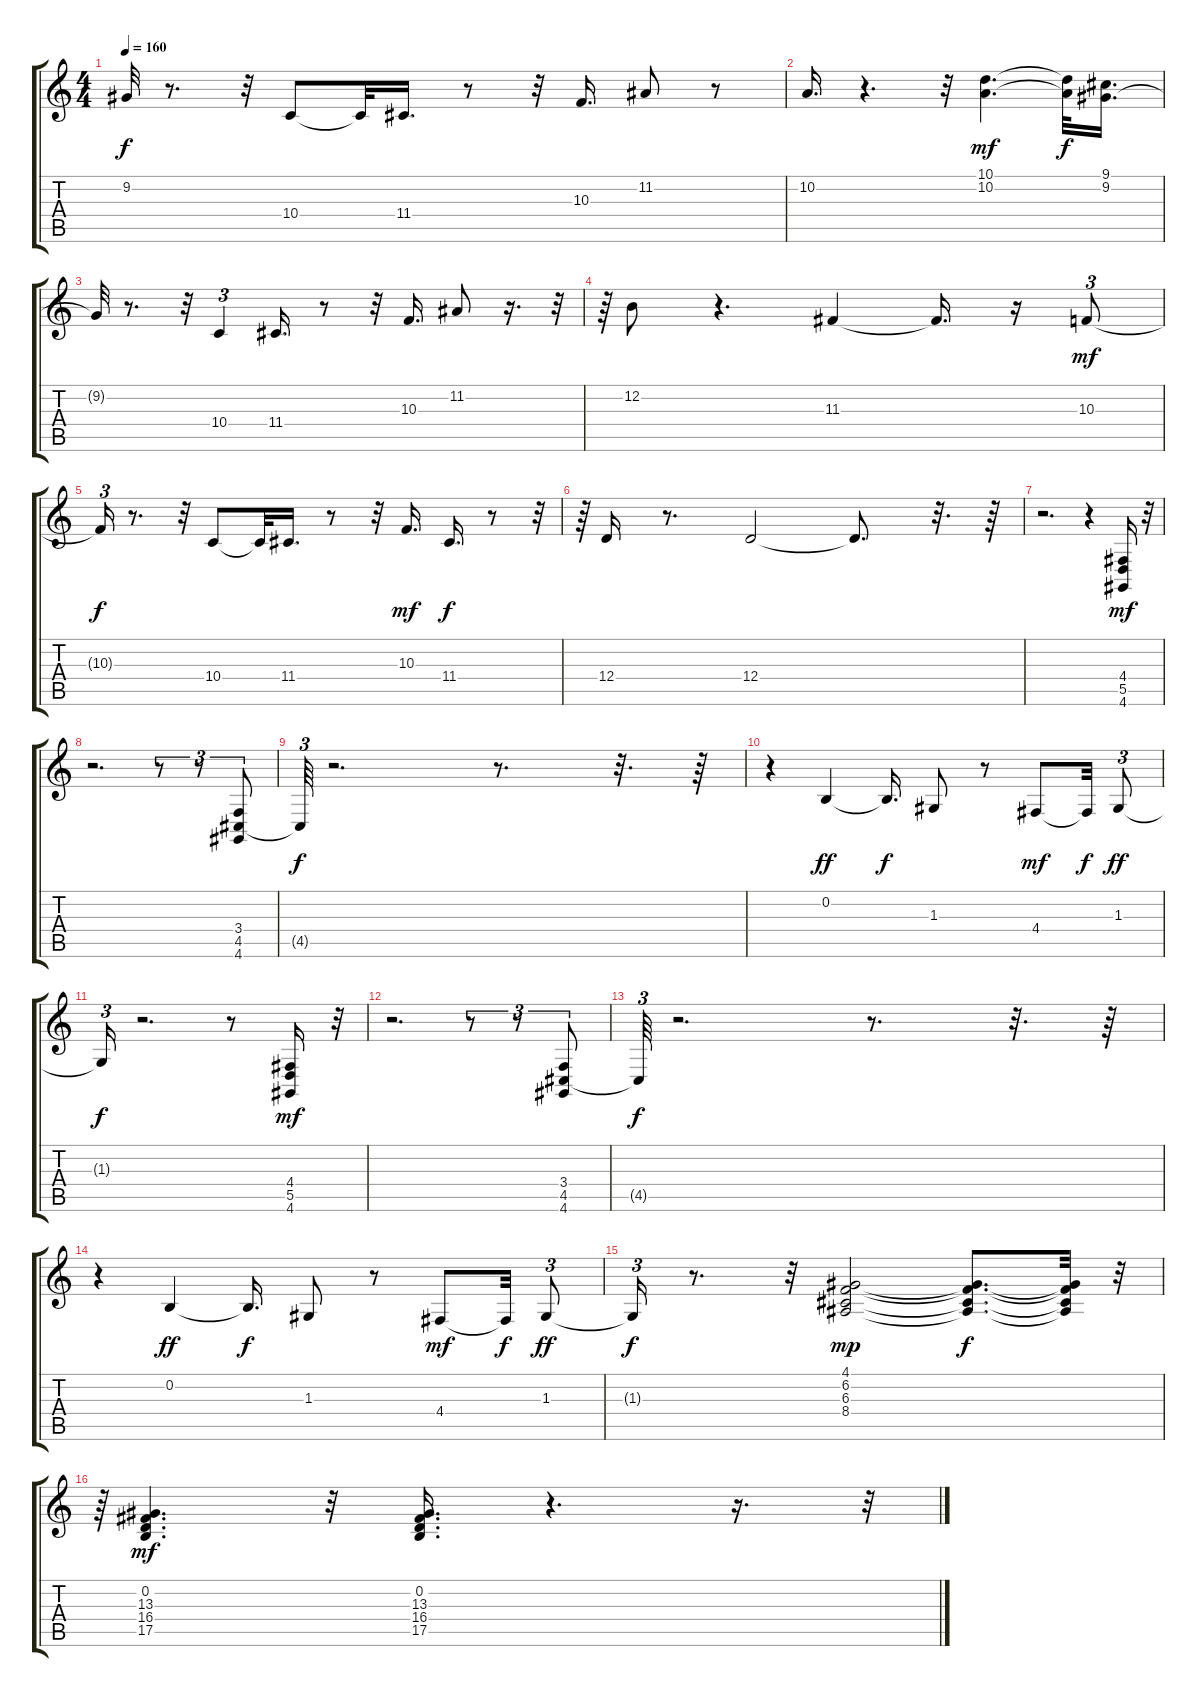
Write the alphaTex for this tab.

\track "" {instrument altosax}
\staff {score tabs}
\tuning (E4 B3 G3 D3 A2 E2) {hide}
\ts (4 4)
\tempo 160
\clef g2
\ks c
9.2{t}.32{dy f} r.8{d} r.32 10.4.8 10.4{t}.32 11.4.16{d} r.8 r.32 10.3.16{d} 11.2.8 r.8 |
10.2.16{d} r.4{d} r.32 (10.1 10.2).4{d dy mf} (10.1{t} 10.2{t}).32{dy f} (9.1 9.2).16{d} |
9.2{t}.32 r.8{d} r.32 10.4.4{tu (3 2)} 11.4.16{d} r.8 r.32 10.3.16{d} 11.2.8 r.16{d} r.32{tu (3 2)} |
r.64{tu (3 2)} 12.2.8 r.4{d} 11.3.4 11.3{t}.16{d} r.16 10.3.8{tu (3 2) dy mf} |
10.3{t}.16{tu (3 2) dy f} r.8{d} r.32 10.4.8 10.4{t}.32 11.4.16{d} r.8 r.32 10.3.16{d dy mf} 11.4.16{d dy f} r.8 r.32{tu (3 2)} |
r.64{tu (3 2)} 12.4.16 r.8{d} 12.4.2 12.4{t}.8{d} r.32{d} r.64 |
r.2{d} r.4{tu (3 2)} (4.4 5.5 4.6).16{dy mf} r.32{tu (3 2)} |
r.2{d} r.8{tu (3 2)} r.8{tu (3 2)} (3.4 4.5 4.6).8{tu (3 2)} |
4.5{t}.64{tu (3 2) dy f} r.2{d} r.8{d} r.32{d} r.64 |
r.4{tu (3 2)} 0.2.4{dy ff} 0.2{t}.16{d dy f} 1.3.8 r.8 4.4.8{dy mf} 4.4{t}.32{dy f} 1.3.8{tu (3 2) dy ff} |
1.3{t}.16{tu (3 2) dy f} r.2{d} r.8 (4.4 5.5 4.6).16{dy mf} r.32{tu (3 2)} |
r.2{d} r.8{tu (3 2)} r.8{tu (3 2)} (3.4 4.5 4.6).8{tu (3 2)} |
4.5{t}.64{tu (3 2) dy f} r.2{d} r.8{d} r.32{d} r.64 |
r.4{tu (3 2)} 0.2.4{dy ff} 0.2{t}.16{d dy f} 1.3.8 r.8 4.4.8{dy mf} 4.4{t}.32{dy f} 1.3.8{tu (3 2) dy ff} |
1.3{t}.16{tu (3 2) dy f} r.8{d} r.32 (4.1 6.2 6.3 8.4).2{dy mp} (4.1{t} 6.2{t} 6.3{t} 8.4{t}).8{d dy f} (4.1{t} 6.2{t} 6.3{t} 8.4{t}).32 r.32{tu (3 2)} |
r.64{tu (3 2)} (0.2 13.3 16.4 17.5).4{d dy mf} r.32 (0.2 13.3 16.4 17.5).16{d} r.4{d} r.16{d} r.32{tu (3 2)}
